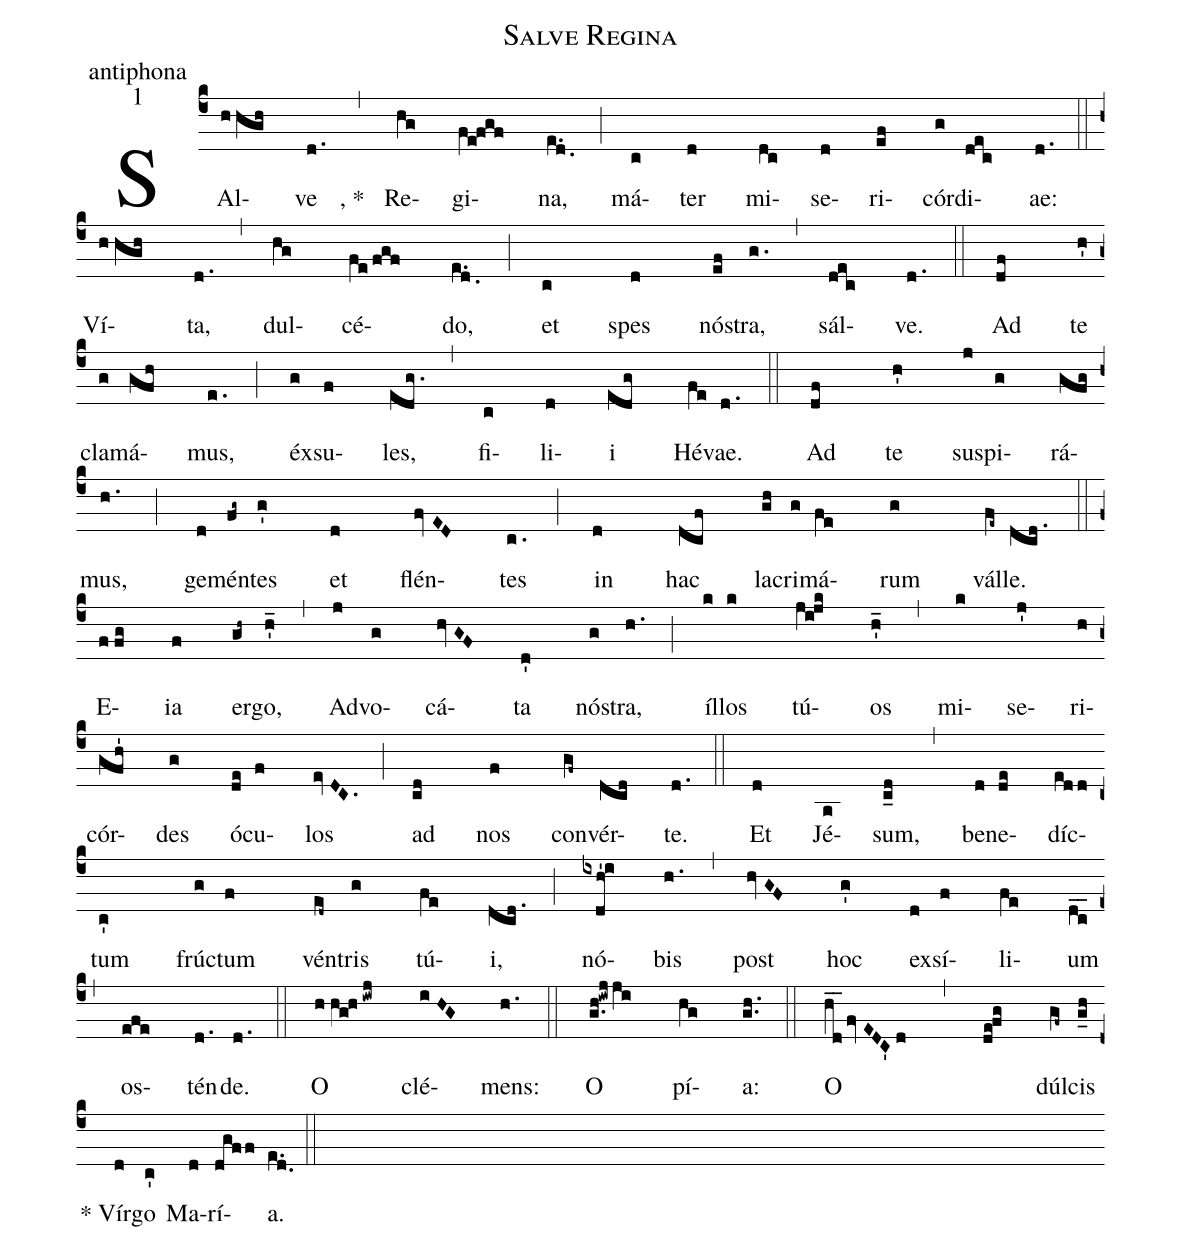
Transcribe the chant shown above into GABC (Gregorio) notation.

name: Salve Regina;
office-part: antiphona;
mode: 1;
%%
(c4) SAl(hhgh)ve(d.), *(/,) Re(hg)gi(fe!fgf)na,(e.d.) (;)
má(c)ter(d) mi(dc)se(d)ri(ef)cór(g)di(dec)ae:(d.) (::z)
Ví(hhgh)ta,(d.) (,) dul(hg)cé(fe/fgf)do,(e.d.) (;)
et(c) spes(d) nó(ef)stra,(g.) (,) sál(dec)ve.(d.) (::)
Ad(df) te(h'z) cla(g)má(gfh)mus,(e.) (;)
éx(g)su(f)les,(edg.) (,) fi(c)li(d)i(edg) Hé(fe)vae.(d.) (::)
Ad(df) te(h') su(j)spi(g)rá(gfgz)mus,(h.) (;)
ge(d)mén(fg~)tes(g') et(d) flén(fvED)tes(c.) (;)
in(d) hac(dcf) la(gh)cri(g)má(fe)rum(g) vál(fe~)le.(dcd.) (::z)
E(ffg)ia(f) er(gh~)go,(h_') (,) Ad(j)vo(g)cá(hvGF)ta(d') nó(g)stra,(h.) (;)
íl(k)los(k) tú(ji!jk)os(h_') (,) mi(k)se(j')ri(hz)cór(gfh')des(g) ó(de)cu(f)los(evDC.)  (;) ad(cd) nos(f) con(gf~)vér(dcd)te.(d.) (::)
Et(d) Jé(a)sum,(c_d) (,) be(d)ne(de)díc(eddz)tum(c') frú(g)ctum(f) vén(ed~)tris(g) tú(fe)i,(dcd.) (;)
nó(ixdh'!i)bis(h.) (,) post(hvGF) hoc(g') ex(d)sí(f)li(fe)um(d_c_z) (,) os(efe)tén(d.)de.(d.) (::)
O(hhg!hiwj) clé(iHG)mens:(h.) (::)
O(g.h!iwjji) pí(hg)a:(g.h.) (::)
O(h_d_fvEDC'd,de!fg) dúl(gf~)cis(g_hz) *
Vír(d)go(c') Ma(d)rí(dgff)a.(e.d.) (::)
